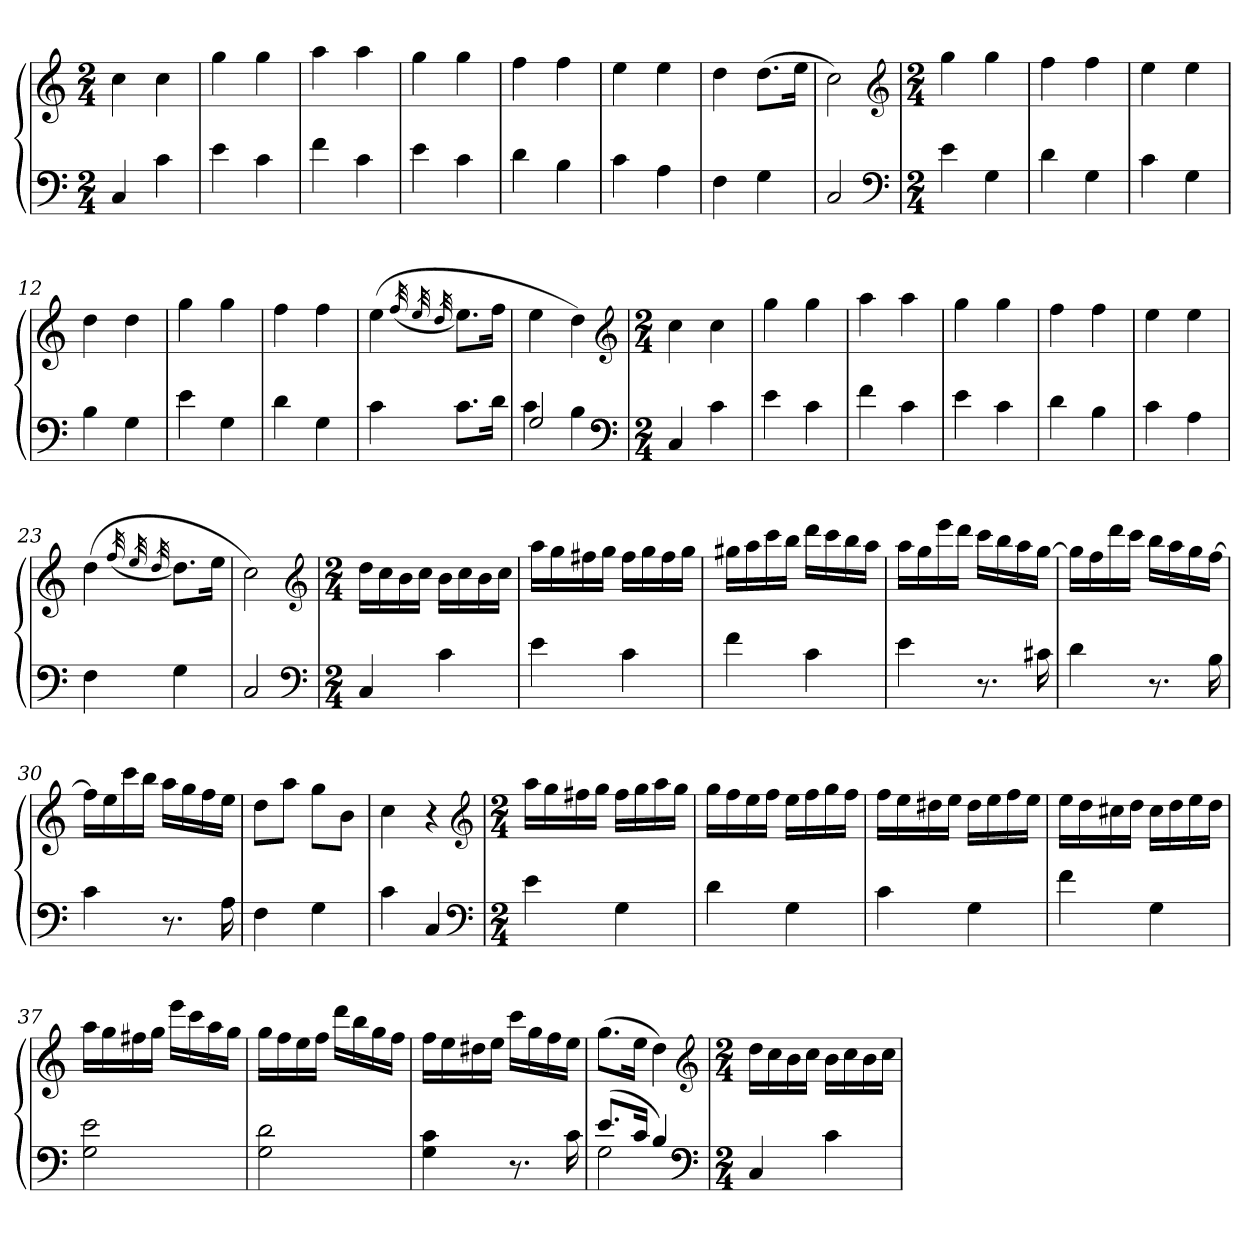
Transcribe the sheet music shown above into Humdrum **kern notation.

**kern	**kern
*part1	*part1
*staff2	*staff1
*clefF4	*clefG2
*k[]	*k[]
*C:	*C:
*M2/4	*M2/4
=1	=1
4C	4cc
4c	4cc
=2	=2
4e	4gg
4c	4gg
=3	=3
4f	4aa
4c	4aa
=4	=4
4e	4gg
4c	4gg
=5	=5
4d	4ff
4B	4ff
=6	=6
4c	4ee
4A	4ee
=7	=7
4F	4dd
4G	(8.ddL
.	16eeJk
=8	=8
2C	2cc)
*clefF4	*clefG2
*k[]	*k[]
*C:	*C:
=9	=9
*M2/4	*M2/4
4e	4gg
4G	4gg
=10	=10
4d	4ff
4G	4ff
=11	=11
4c	4ee
4G	4ee
=12	=12
4B	4dd
4G	4dd
=13	=13
4e	4gg
4G	4gg
=14	=14
4d	4ff
4G	4ff
=15	=15
4c	(4ee
.	(32qff
.	32qee
.	32qdd
8.cL	8.eeL)
16dJk	16ffJk
=16	=16
*^	*
2G	4c	4ee
.	4B	4dd)
*v	*v	*
*clefF4	*clefG2
*k[]	*k[]
*C:	*C:
=17	=17
*M2/4	*M2/4
4C	4cc
4c	4cc
=18	=18
4e	4gg
4c	4gg
=19	=19
4f	4aa
4c	4aa
=20	=20
4e	4gg
4c	4gg
=21	=21
4d	4ff
4B	4ff
=22	=22
4c	4ee
4A	4ee
=23	=23
4F	(4dd
.	(32qff
.	32qee
.	32qdd
4G	8.ddL)
.	16eeJk
=24	=24
2C	2cc)
*clefF4	*clefG2
*k[]	*k[]
*C:	*C:
=25	=25
*M2/4	*M2/4
4C	16ddLL
.	16cc
.	16b
.	16ccJJ
4c	16bLL
.	16cc
.	16b
.	16ccJJ
=26	=26
4e	16aaLL
.	16gg
.	16ff#X
.	16ggJJ
4c	16ff#LL
.	16gg
.	16ff#
.	16ggJJ
=27	=27
4f	16gg#XLL
.	16aa
.	16ccc
.	16bbJJ
4c	16dddLL
.	16ccc
.	16bb
.	16aaJJ
=28	=28
4e	16aaLL
.	16gg
.	16eee
.	16dddJJ
8.r	16cccLL
.	16bb
.	16aa
16c#X	[16ggJJ
=29	=29
4d	16ggLL]
.	16ff
.	16ddd
.	16cccJJ
8.r	16bbLL
.	16aa
.	16gg
16B	[16ffJJ
=30	=30
4c	16ffLL]
.	16ee
.	16ccc
.	16bbJJ
8.r	16aaLL
.	16gg
.	16ff
16A	16eeJJ
=31	=31
4F	8ddL
.	8aaJ
4G	8ggL
.	8bJ
=32	=32
4c	4cc
4C	4r
*clefF4	*clefG2
*k[]	*k[]
*C:	*C:
=33	=33
*M2/4	*M2/4
4e	16aaLL
.	16gg
.	16ff#X
.	16ggJJ
4G	16ff#LL
.	16gg
.	16aa
.	16ggJJ
=34	=34
4d	16ggLL
.	16ff
.	16ee
.	16ffJJ
4G	16eeLL
.	16ff
.	16gg
.	16ffJJ
=35	=35
4c	16ffLL
.	16ee
.	16dd#X
.	16eeJJ
4G	16dd#LL
.	16ee
.	16ff
.	16eeJJ
=36	=36
4f	16eeLL
.	16dd
.	16cc#X
.	16ddJJ
4G	16cc#LL
.	16dd
.	16ee
.	16ddJJ
=37	=37
2G 2e	16aaLL
.	16gg
.	16ff#X
.	16ggJJ
.	16eeeLL
.	16ccc
.	16aa
.	16ggJJ
=38	=38
2G 2d	16ggLL
.	16ff
.	16ee
.	16ffJJ
.	16dddLL
.	16bb
.	16gg
.	16ffJJ
=39	=39
4G 4c	16ffLL
.	16ee
.	16dd#X
.	16eeJJ
8.r	16cccLL
.	16gg
.	16ff
16c	16eeJJ
=40	=40
*^	*
(8.eL	2G	(8.ggL
16cJk	.	16eeJk
4B)	.	4dd)
*v	*v	*
*clefF4	*clefG2
*k[]	*k[]
*C:	*C:
=41	=41
*M2/4	*M2/4
4C	16ddLL
.	16cc
.	16b
.	16ccJJ
4c	16bLL
.	16cc
.	16b
.	16ccJJ
=	=
*-	*-
